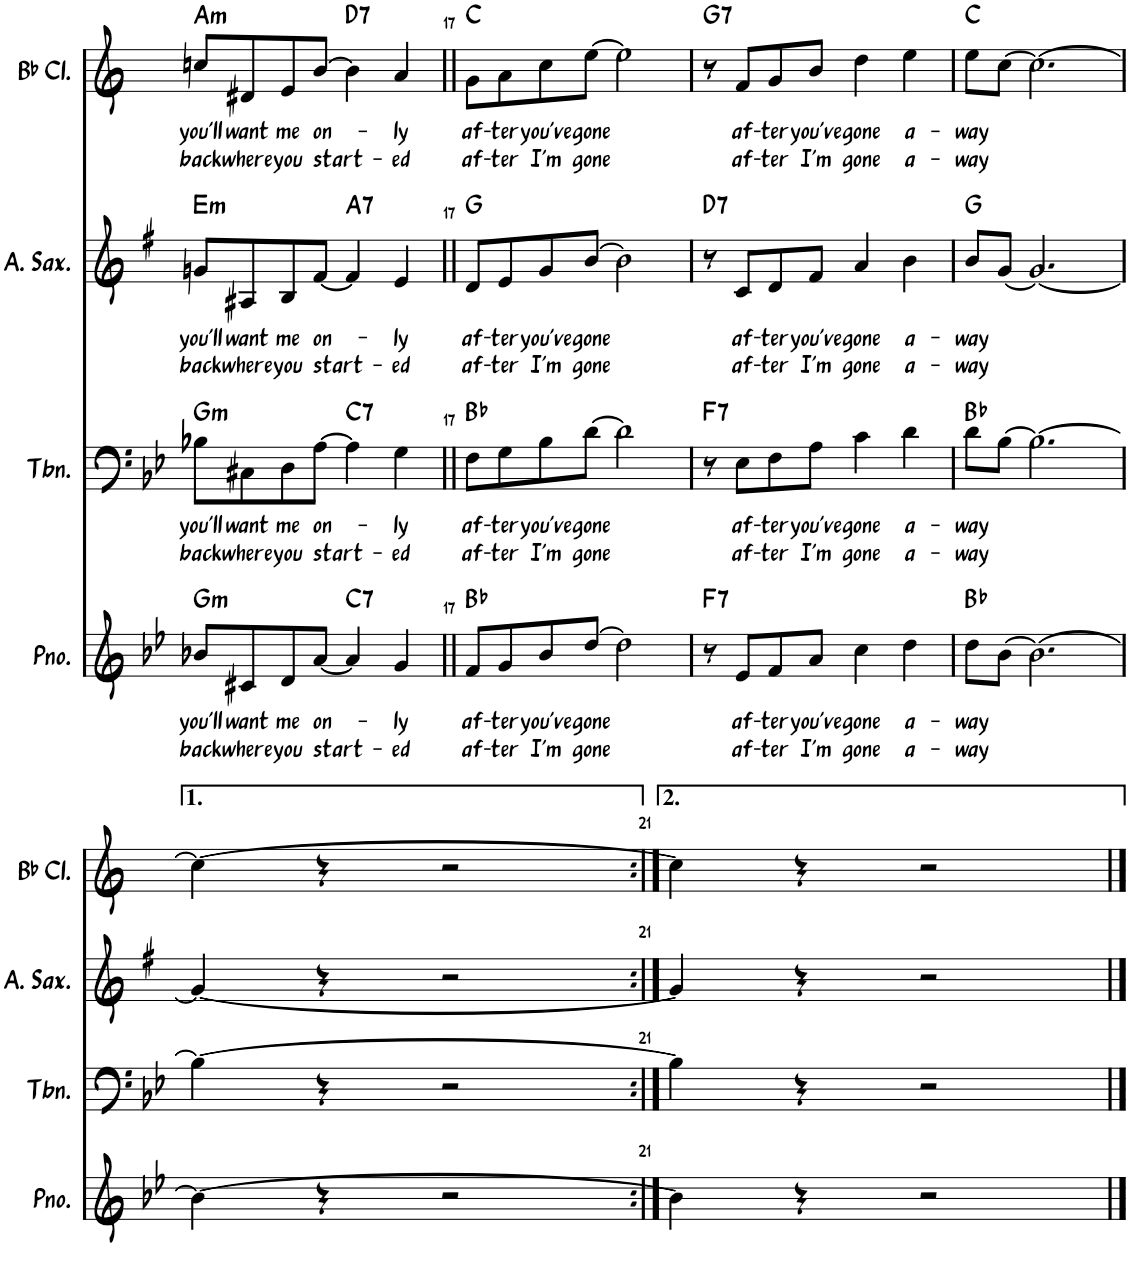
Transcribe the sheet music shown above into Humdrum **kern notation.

**kern	**text	**text	**harte	**kern	**text	**text	**harte	**kern	**text	**text	**harte	**kern	**text	**text	**harte
*part4	*part4	*part4	*part4	*part3	*part3	*part3	*part3	*part2	*part2	*part2	*part2	*part1	*part1	*part1	*part1
*staff4	*staff4	*staff4	*	*staff3	*staff3	*staff3	*	*staff2	*staff2	*staff2	*	*staff1	*staff1	*staff1	*
*I"钢琴	*	*	*	*I"长号	*	*	*	*I"中音萨克斯	*	*	*	*I"降B调单簧管	*	*	*
!!LO:PB:g=z
*clefG2	*	*	*	*clefF4	*	*	*	*clefG2	*	*	*	*clefG2	*	*	*
*	*	*	*	*	*	*	*	*Trd5c9	*	*	*	*Trd1c2	*	*	*
*k[b-e-]	*	*	*	*k[b-e-]	*	*	*	*k[f#]	*	*	*	*k[]	*	*	*
*M4/4	*	*	*	*M4/4	*	*	*	*M4/4	*	*	*	*M4/4	*	*	*
=16	=16	=16	=16	=16	=16	=16	=16	=16	=16	=16	=16	=16	=16	=16	=16
!	!LO:LY:b	!LO:LY:b	!LO:H:kt=m	!	!LO:LY:b	!LO:LY:b	!LO:H:kt=m	!	!LO:LY:b	!LO:LY:b	!LO:H:kt=m	!	!LO:LY:b	!LO:LY:b	!LO:H:kt=m
8b-X/L	you'll	back	G:min	8B-X\L	you'll	back	G:min	8gn/L	you'll	back	E:min	8ccn/L	you'll	back	A:min
!	!LO:LY:b	!LO:LY:b	!	!	!LO:LY:b	!LO:LY:b	!	!	!LO:LY:b	!LO:LY:b	!	!	!LO:LY:b	!LO:LY:b	!
8c#X/	want	where	.	8C#X\	want	where	.	8A#X/	want	where	.	8d#X/	want	where	.
!	!LO:LY:b	!LO:LY:b	!	!	!LO:LY:b	!LO:LY:b	!	!	!LO:LY:b	!LO:LY:b	!	!	!LO:LY:b	!LO:LY:b	!
8d/	me	you	.	8D\	me	you	.	8B/	me	you	.	8e/	me	you	.
!	!LO:LY:b	!LO:LY:b	!	!	!LO:LY:b	!LO:LY:b	!	!	!LO:LY:b	!LO:LY:b	!	!	!LO:LY:b	!LO:LY:b	!
[8a/J	on-	start-	.	[8A\J	on-	start-	.	[8f#/J	on-	start-	.	[8b/J	on-	start-	.
!	!	!	!LO:H:kt=7	!	!	!	!LO:H:kt=7	!	!	!	!LO:H:kt=7	!	!	!	!LO:H:kt=7
4a/]	.	.	C:7	4A\]	.	.	C:7	4f#/]	.	.	A:7	4b\]	.	.	D:7
!	!LO:LY:b	!LO:LY:b	!	!	!LO:LY:b	!LO:LY:b	!	!	!LO:LY:b	!LO:LY:b	!	!	!LO:LY:b	!LO:LY:b	!
4g/	-ly	-ed	.	4G\	-ly	-ed	.	4e/	-ly	-ed	.	4a/	-ly	-ed	.
=17||	=17||	=17||	=17||	=17||	=17||	=17||	=17||	=17||	=17||	=17||	=17||	=17||	=17||	=17||	=17||
!	!LO:LY:b	!LO:LY:b	!	!	!LO:LY:b	!LO:LY:b	!	!	!LO:LY:b	!LO:LY:b	!	!	!LO:LY:b	!LO:LY:b	!
8f/L	af-	af-	Bb:maj	8F\L	af-	af-	Bb:maj	8d/L	af-	af-	G:maj	8g\L	af-	af-	C:maj
!	!LO:LY:b	!LO:LY:b	!	!	!LO:LY:b	!LO:LY:b	!	!	!LO:LY:b	!LO:LY:b	!	!	!LO:LY:b	!LO:LY:b	!
8g/	-ter	-ter	.	8G\	-ter	-ter	.	8e/	-ter	-ter	.	8a\	-ter	-ter	.
!	!LO:LY:b	!LO:LY:b	!	!	!LO:LY:b	!LO:LY:b	!	!	!LO:LY:b	!LO:LY:b	!	!	!LO:LY:b	!LO:LY:b	!
8b-/	you've	I'm	.	8B-\	you've	I'm	.	8g/	you've	I'm	.	8cc\	you've	I'm	.
!	!LO:LY:b	!LO:LY:b	!	!	!LO:LY:b	!LO:LY:b	!	!	!LO:LY:b	!LO:LY:b	!	!	!LO:LY:b	!LO:LY:b	!
[8dd/J	gone	gone	.	[8d\J	gone	gone	.	[8b/J	gone	gone	.	[8ee\J	gone	gone	.
2dd\]	.	.	.	2d\]	.	.	.	2b\]	.	.	.	2ee\]	.	.	.
=18	=18	=18	=18	=18	=18	=18	=18	=18	=18	=18	=18	=18	=18	=18	=18
!	!	!	!LO:H:kt=7	!	!	!	!LO:H:kt=7	!	!	!	!LO:H:kt=7	!	!	!	!LO:H:kt=7
8r	.	.	F:7	8r	.	.	F:7	8r	.	.	D:7	8r	.	.	G:7
!	!LO:LY:b	!LO:LY:b	!	!	!LO:LY:b	!LO:LY:b	!	!	!LO:LY:b	!LO:LY:b	!	!	!LO:LY:b	!LO:LY:b	!
8e-/L	af-	af-	.	8E-\L	af-	af-	.	8c/L	af-	af-	.	8f/L	af-	af-	.
!	!LO:LY:b	!LO:LY:b	!	!	!LO:LY:b	!LO:LY:b	!	!	!LO:LY:b	!LO:LY:b	!	!	!LO:LY:b	!LO:LY:b	!
8f/	-ter	-ter	.	8F\	-ter	-ter	.	8d/	-ter	-ter	.	8g/	-ter	-ter	.
!	!LO:LY:b	!LO:LY:b	!	!	!LO:LY:b	!LO:LY:b	!	!	!LO:LY:b	!LO:LY:b	!	!	!LO:LY:b	!LO:LY:b	!
8a/J	you've	I'm	.	8A\J	you've	I'm	.	8f#/J	you've	I'm	.	8b/J	you've	I'm	.
!	!LO:LY:b	!LO:LY:b	!	!	!LO:LY:b	!LO:LY:b	!	!	!LO:LY:b	!LO:LY:b	!	!	!LO:LY:b	!LO:LY:b	!
4cc\	gone	gone	.	4c\	gone	gone	.	4a/	gone	gone	.	4dd\	gone	gone	.
!	!LO:LY:b	!LO:LY:b	!	!	!LO:LY:b	!LO:LY:b	!	!	!LO:LY:b	!LO:LY:b	!	!	!LO:LY:b	!LO:LY:b	!
4dd\	a-	a-	.	4d\	a-	a-	.	4b\	a-	a-	.	4ee\	a-	a-	.
=19	=19	=19	=19	=19	=19	=19	=19	=19	=19	=19	=19	=19	=19	=19	=19
!	!LO:LY:b	!LO:LY:b	!	!	!LO:LY:b	!LO:LY:b	!	!	!LO:LY:b	!LO:LY:b	!	!	!LO:LY:b	!LO:LY:b	!
8dd\L	-way	-way	Bb:maj	8d\L	-way	-way	Bb:maj	8b/L	-way	-way	G:maj	8ee\L	-way	-way	C:maj
[8b-\J	.	.	.	[8B-\J	.	.	.	[8g/J	.	.	.	[8cc\J	.	.	.
2.b-\_	.	.	.	2.B-\_	.	.	.	2.g/_	.	.	.	2.cc\_	.	.	.
!!LO:LB:g=z
=20	=20	=20	=20	=20	=20	=20	=20	=20	=20	=20	=20	=20	=20	=20	=20
4b-\_	.	.	.	4B-\_	.	.	.	4g/_	.	.	.	4cc\_	.	.	.
4r	.	.	.	4r	.	.	.	4r	.	.	.	4r	.	.	.
2r	.	.	.	2r	.	.	.	2r	.	.	.	2r	.	.	.
=21:|!	=21:|!	=21:|!	=21:|!	=21:|!	=21:|!	=21:|!	=21:|!	=21:|!	=21:|!	=21:|!	=21:|!	=21:|!	=21:|!	=21:|!	=21:|!
4b-\]	.	.	.	4B-\]	.	.	.	4g/]	.	.	.	4cc\]	.	.	.
4r	.	.	.	4r	.	.	.	4r	.	.	.	4r	.	.	.
2r	.	.	.	2r	.	.	.	2r	.	.	.	2r	.	.	.
==	==	==	==	==	==	==	==	==	==	==	==	==	==	==	==
*-	*-	*-	*-	*-	*-	*-	*-	*-	*-	*-	*-	*-	*-	*-	*-
